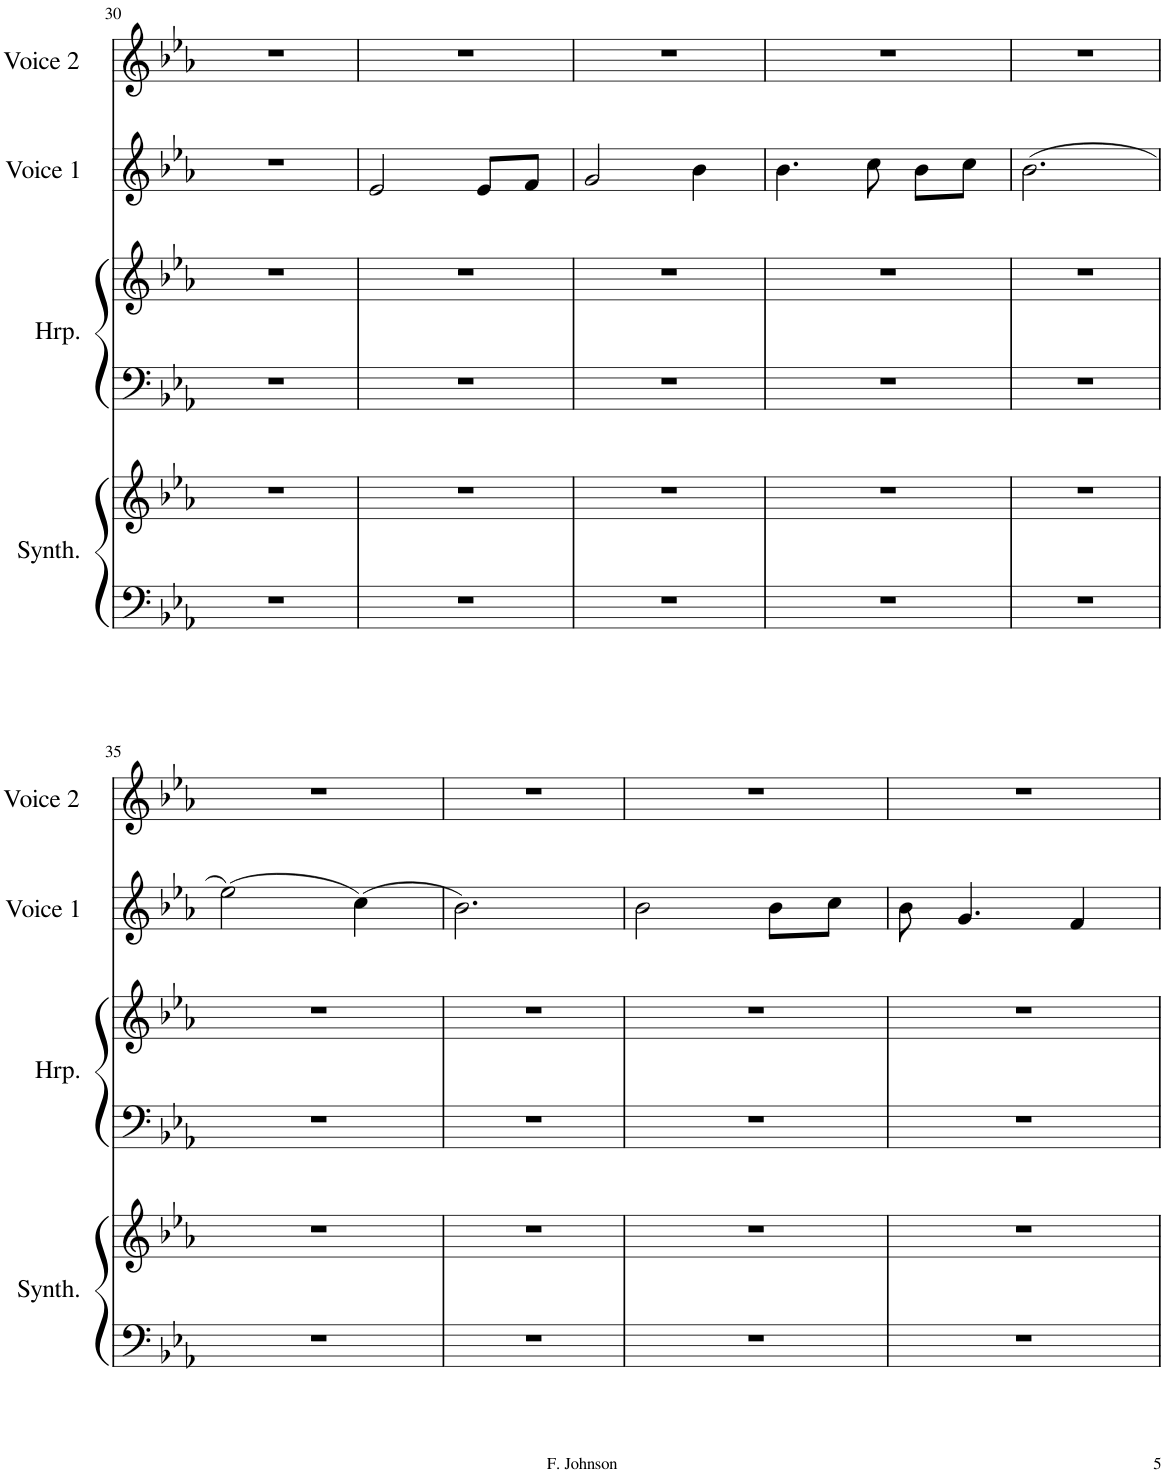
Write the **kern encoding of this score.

**kern	**kern	**kern	**kern	**kern	**kern
*part4	*part4	*part3	*part3	*part2	*part1
*staff6	*staff5	*staff4	*staff3	*staff2	*staff1
*I"Warm Synthesiser	*	*I"Harp	*	*I"Voice 1	*I"Voice 2
*I'Synth.	*	*I'Hrp.	*	*I'Voice 1	*I'Voice 2
!!LO:PB:g=z
*clefF4	*clefG2	*clefF4	*clefG2	*clefG2	*clefG2
*k[b-e-a-]	*k[b-e-a-]	*k[b-e-a-]	*k[b-e-a-]	*k[b-e-a-]	*k[b-e-a-]
*M3/4	*M3/4	*M3/4	*M3/4	*M3/4	*M3/4
=30	=30	=30	=30	=30	=30
2.r	2.r	2.r	2.r	2.r	2.r
=31	=31	=31	=31	=31	=31
2.r	2.r	2.r	2.r	2e-/	2.r
.	.	.	.	8e-/L	.
.	.	.	.	8f/J	.
=32	=32	=32	=32	=32	=32
2.r	2.r	2.r	2.r	2g/	2.r
.	.	.	.	4b-\	.
=33	=33	=33	=33	=33	=33
2.r	2.r	2.r	2.r	4.b-\	2.r
.	.	.	.	8cc\	.
.	.	.	.	8b-\L	.
.	.	.	.	8cc\J	.
=34	=34	=34	=34	=34	=34
2.r	2.r	2.r	2.r	(2.b-\	2.r
!!LO:LB:g=z
=35	=35	=35	=35	=35	=35
2.r	2.r	2.r	2.r	(2ee-\)	2.r
.	.	.	.	(4cc\)	.
=36	=36	=36	=36	=36	=36
2.r	2.r	2.r	2.r	2.b-\)	2.r
=37	=37	=37	=37	=37	=37
2.r	2.r	2.r	2.r	2b-\	2.r
.	.	.	.	8b-\L	.
.	.	.	.	8cc\J	.
=38	=38	=38	=38	=38	=38
2.r	2.r	2.r	2.r	8b-\	2.r
.	.	.	.	4.g/	.
.	.	.	.	4f/	.
=	=	=	=	=	=
*-	*-	*-	*-	*-	*-
